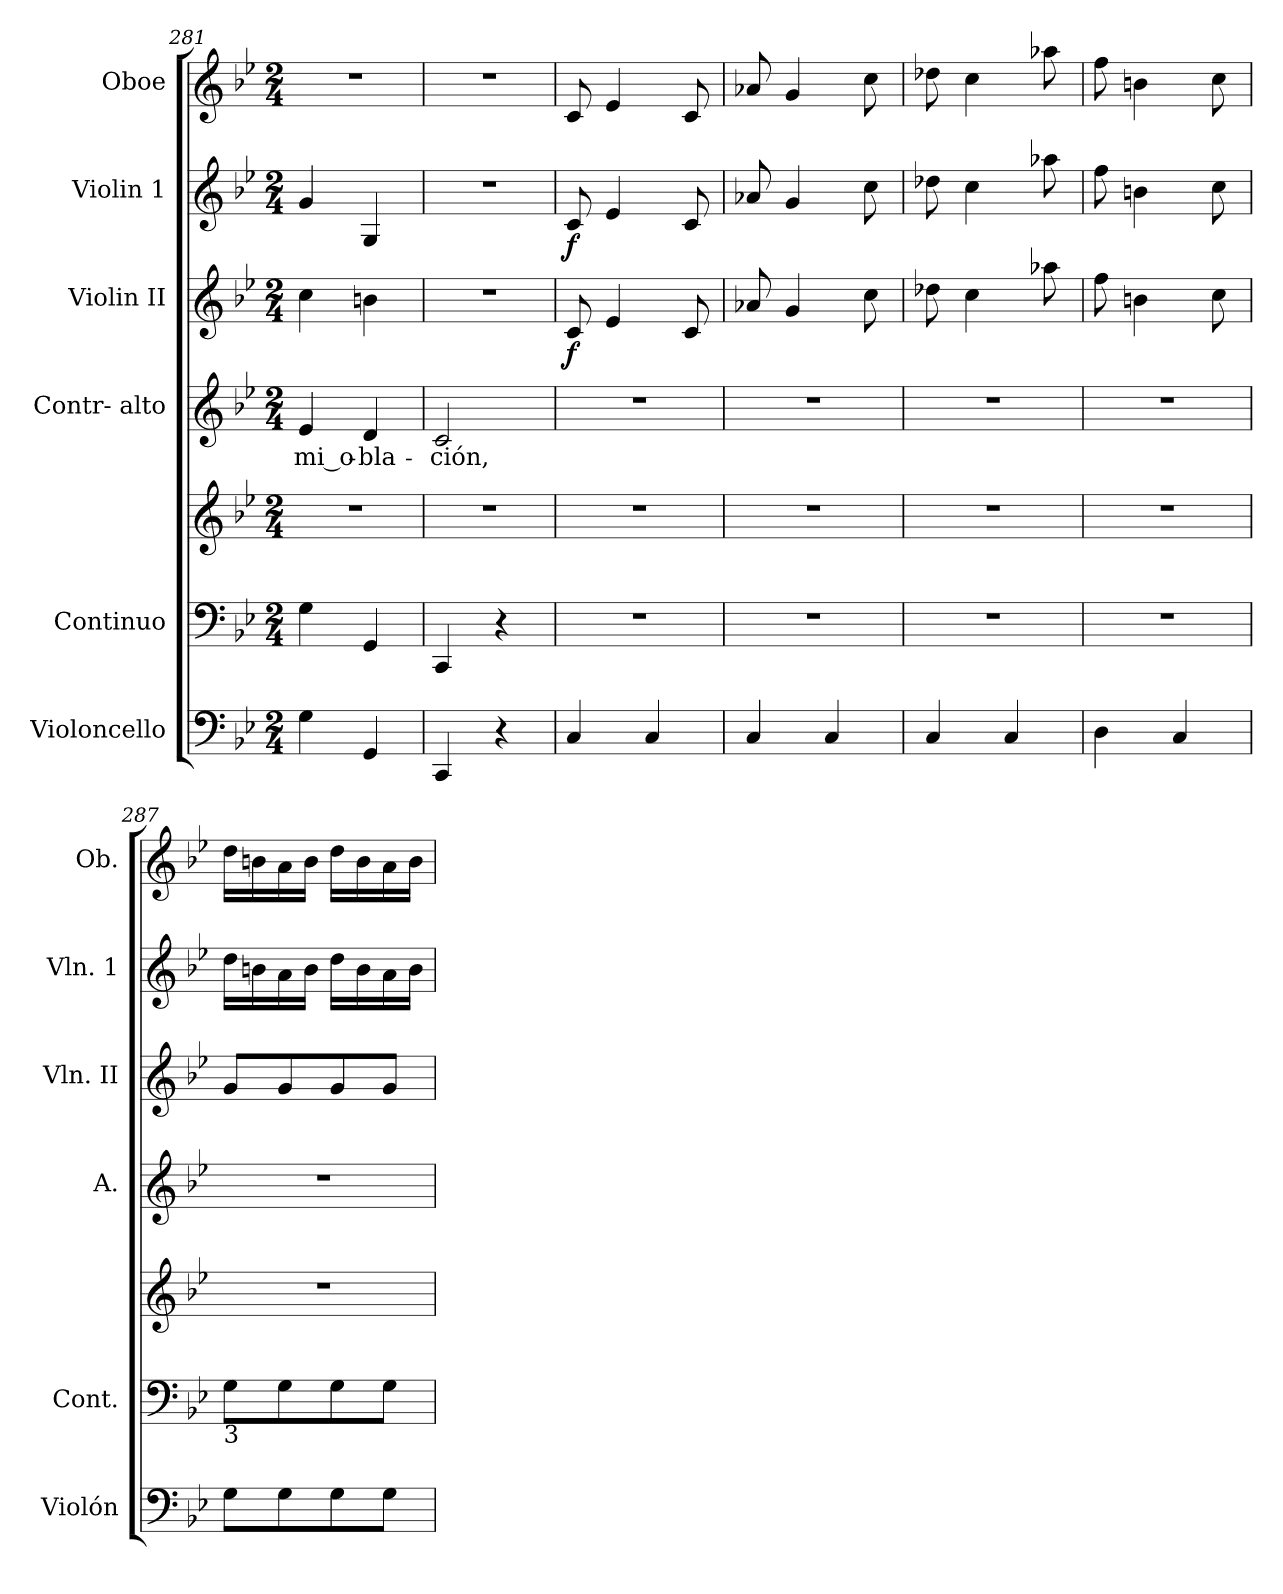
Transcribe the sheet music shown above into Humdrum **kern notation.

**kern	**kern	**kern	**kern	**text	**kern	**dynam	**kern	**dynam	**kern
*part6	*part5	*part5	*part4	*part4	*part3	*part3	*part2	*part2	*part1
*staff7	*staff6	*staff5	*staff4	*staff4	*staff3	*staff3	*staff2	*staff2	*staff1
*I"Violoncello	*I"Continuo	*	*I"Contr- alto	*	*I"Violin II	*	*I"Violin 1	*	*I"Oboe
*I'Violón	*I'Cont.	*	*I'A.	*	*I'Vln. II	*	*I'Vln. 1	*	*I'Ob.
!!LO:PB:g=z
*clefF4	*clefF4	*clefG2	*clefG2	*	*clefG2	*	*clefG2	*	*clefG2
*k[b-e-]	*k[b-e-]	*k[b-e-]	*k[b-e-]	*	*k[b-e-]	*	*k[b-e-]	*	*k[b-e-]
*B-:	*B-:	*B-:	*B-:	*	*B-:	*	*B-:	*	*B-:
*M2/4	*M2/4	*M2/4	*M2/4	*	*M2/4	*	*M2/4	*	*M2/4
=281	=281	=281	=281	=281	=281	=281	=281	=281	=281
!	!	!LO:N:vis=1	!	!	!	!	!	!	!
!	!	!	!	!LO:LY:b:color=#000000	!	!	!	!	!LO:N:vis=1
4Gi\	4Gi\	2r	4e-i/	mi_o-	4cci\	.	4gi/	.	2r
!	!	!	!	!LO:LY:b:color=#000000	!	!	!	!	!
4GGi/	4GGi/	.	4di/	-bla-	4bni\	.	4Gi/	.	.
=282	=282	=282	=282	=282	=282	=282	=282	=282	=282
!	!	!LO:N:vis=1	!	!	!	!	!	!	!
!	!	!	!	!LO:LY:b:color=#000000	!LO:N:vis=1	!	!LO:N:vis=1	!	!LO:N:vis=1
4CCi/	4CCi/	2r	2ci/	-ción,	2r	.	2r	.	2r
4r	4r	.	.	.	.	.	.	.	.
=283	=283	=283	=283	=283	=283	=283	=283	=283	=283
!	!LO:N:vis=1	!LO:N:vis=1	!LO:N:vis=1	!	!	!	!	!	!
4Ci/	2r	2r	2r	.	8ci/	f	8ci/	f	8ci/
.	.	.	.	.	4e-i/	.	4e-i/	.	4e-i/
4Ci/	.	.	.	.	.	.	.	.	.
.	.	.	.	.	8ci/	.	8ci/	.	8ci/
=284	=284	=284	=284	=284	=284	=284	=284	=284	=284
!	!LO:N:vis=1	!LO:N:vis=1	!LO:N:vis=1	!	!	!	!	!	!
4Ci/	2r	2r	2r	.	8a-Xi/	.	8a-Xi/	.	8a-Xi/
.	.	.	.	.	4gi/	.	4gi/	.	4gi/
4Ci/	.	.	.	.	.	.	.	.	.
.	.	.	.	.	8cci\	.	8cci\	.	8cci\
=285	=285	=285	=285	=285	=285	=285	=285	=285	=285
!	!LO:N:vis=1	!LO:N:vis=1	!LO:N:vis=1	!	!	!	!	!	!
4Ci/	2r	2r	2r	.	8dd-Xi\	.	8dd-Xi\	.	8dd-Xi\
.	.	.	.	.	4cci\	.	4cci\	.	4cci\
4Ci/	.	.	.	.	.	.	.	.	.
.	.	.	.	.	8aa-Xi\	.	8aa-Xi\	.	8aa-Xi\
=286	=286	=286	=286	=286	=286	=286	=286	=286	=286
!	!LO:N:vis=1	!LO:N:vis=1	!LO:N:vis=1	!	!	!	!	!	!
4Di\	2r	2r	2r	.	8ffi\	.	8ffi\	.	8ffi\
.	.	.	.	.	4bni\	.	4bni\	.	4bni\
4Ci/	.	.	.	.	.	.	.	.	.
.	.	.	.	.	8cci\	.	8cci\	.	8cci\
=287	=287	=287	=287	=287	=287	=287	=287	=287	=287
!	!LO:TX:b:t=3	!	!	!	!	!	!	!	!
!	!	!LO:N:vis=1	!LO:N:vis=1	!	!	!	!	!	!
8Gi\L	8Gi\L	2r	2r	.	8gi/L	.	16ddi\LL	.	16ddi\LL
.	.	.	.	.	.	.	16bni\	.	16bni\
8Gi\	8Gi\	.	.	.	8gi/	.	16ai\	.	16ai\
.	.	.	.	.	.	.	16bi\JJ	.	16bi\JJ
8Gi\	8Gi\	.	.	.	8gi/	.	16ddi\LL	.	16ddi\LL
.	.	.	.	.	.	.	16bi\	.	16bi\
8Gi\J	8Gi\J	.	.	.	8gi/J	.	16ai\	.	16ai\
.	.	.	.	.	.	.	16bi\JJ	.	16bi\JJ
=	=	=	=	=	=	=	=	=	=
*-	*-	*-	*-	*-	*-	*-	*-	*-	*-
